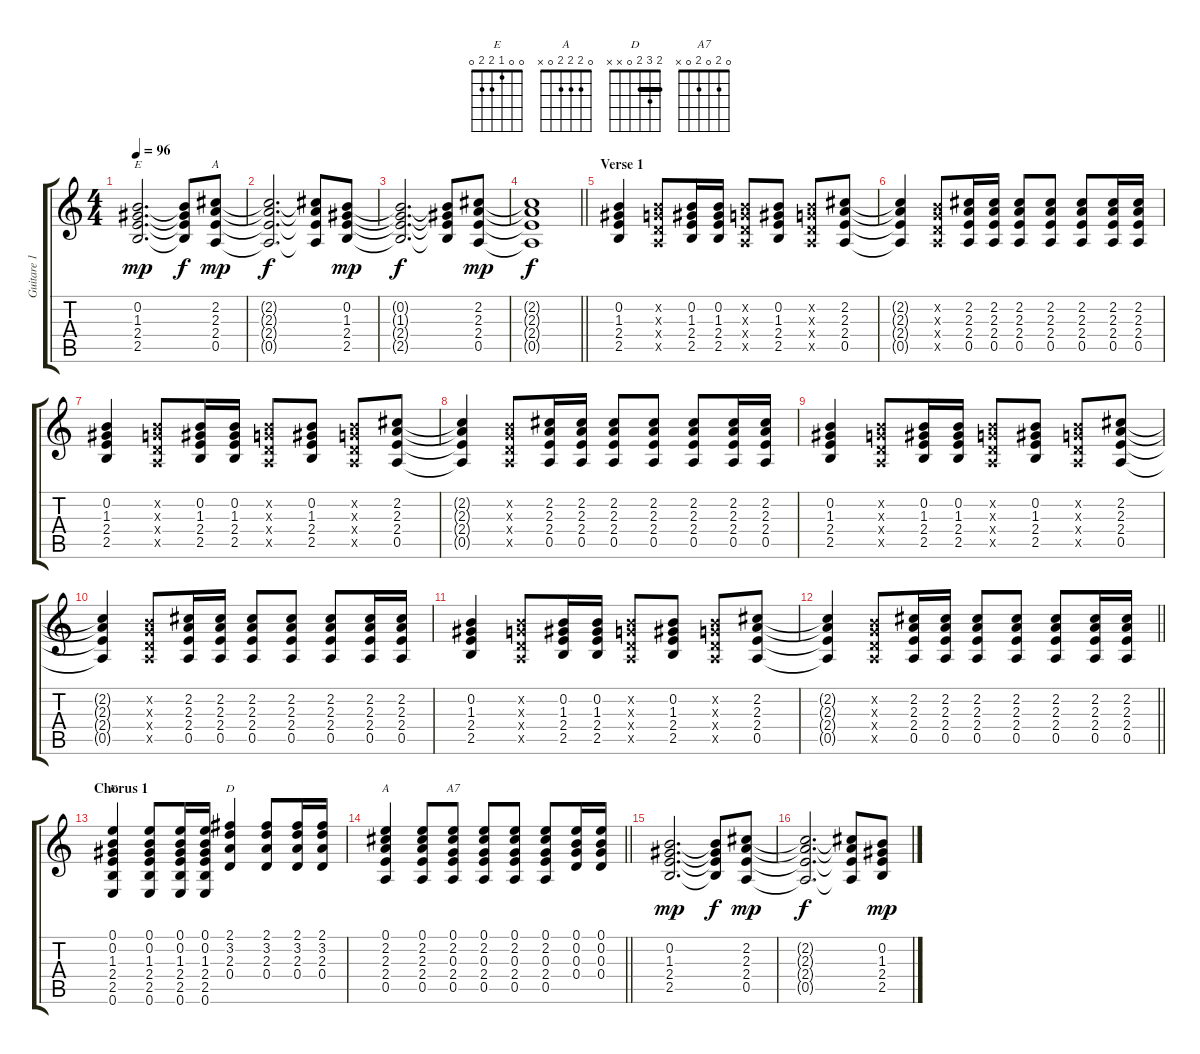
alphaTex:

\track ("Guitare 1 (Rythmique 1)" "Guitare 1 ") {instrument acousticguitarsteel}
\staff {score tabs}
\tuning (E4 B3 G3 D3 A2 E2) {hide}
\chord ("E" x 0 1 2 2 x)
\chord ("A" x 2 2 2 0 x) {barre 2}
\chord ("E" 0 0 1 2 2 0)
\chord ("D" 2 3 2 0 x x) {barre 2}
\chord ("A" 0 2 2 2 0 x)
\chord ("A7" 0 2 0 2 0 x)
\ts (4 4)
\tempo 96
\clef g2
\ks c
(0.2 1.3 2.4 2.5).2{d ch "E" dy mp instrument acousticguitarsteel} (0.2{t} 1.3{t} 2.4{t} 2.5{t}).8{dy f} (2.2 2.3 2.4 0.5).8{ch "A" dy mp} |
(2.2{t} 2.3{t} 2.4{t} 0.5{t}).2{d dy f} (2.2{t} 2.3{t} 2.4{t} 0.5{t}).8 (0.2 1.3 2.4 2.5).8{dy mp} |
(0.2{t} 1.3{t} 2.4{t} 2.5{t}).2{d dy f} (0.2{t} 1.3{t} 2.4{t} 2.5{t}).8 (2.2 2.3 2.4 0.5).8{dy mp} |
\barLineRight lightlight
(2.2{t} 2.3{t} 2.4{t} 0.5{t}).1{dy f} |
\section ("" "Verse 1")
(0.2 1.3 2.4 2.5).4 (0.2{x} 0.3{x} 0.4{x} 0.5{x}).8 (0.2 1.3 2.4 2.5).16 (0.2 1.3 2.4 2.5).16 (0.2{x} 0.3{x} 0.4{x} 0.5{x}).8 (0.2 1.3 2.4 2.5).8 (0.2{x} 0.3{x} 0.4{x} 0.5{x}).8 (2.2 2.3 2.4 0.5).8 |
(2.2{t} 2.3{t} 2.4{t} 0.5{t}).4 (0.2{x} 0.3{x} 0.4{x} 0.5{x}).8 (2.2 2.3 2.4 0.5).16 (2.2 2.3 2.4 0.5).16 (2.2 2.3 2.4 0.5).8 (2.2 2.3 2.4 0.5).8 (2.2 2.3 2.4 0.5).8 (2.2 2.3 2.4 0.5).16 (2.2 2.3 2.4 0.5).16 |
(0.2 1.3 2.4 2.5).4 (0.2{x} 0.3{x} 0.4{x} 0.5{x}).8 (0.2 1.3 2.4 2.5).16 (0.2 1.3 2.4 2.5).16 (0.2{x} 0.3{x} 0.4{x} 0.5{x}).8 (0.2 1.3 2.4 2.5).8 (0.2{x} 0.3{x} 0.4{x} 0.5{x}).8 (2.2 2.3 2.4 0.5).8 |
(2.2{t} 2.3{t} 2.4{t} 0.5{t}).4 (0.2{x} 0.3{x} 0.4{x} 0.5{x}).8 (2.2 2.3 2.4 0.5).16 (2.2 2.3 2.4 0.5).16 (2.2 2.3 2.4 0.5).8 (2.2 2.3 2.4 0.5).8 (2.2 2.3 2.4 0.5).8 (2.2 2.3 2.4 0.5).16 (2.2 2.3 2.4 0.5).16 |
(0.2 1.3 2.4 2.5).4 (0.2{x} 0.3{x} 0.4{x} 0.5{x}).8 (0.2 1.3 2.4 2.5).16 (0.2 1.3 2.4 2.5).16 (0.2{x} 0.3{x} 0.4{x} 0.5{x}).8 (0.2 1.3 2.4 2.5).8 (0.2{x} 0.3{x} 0.4{x} 0.5{x}).8 (2.2 2.3 2.4 0.5).8 |
(2.2{t} 2.3{t} 2.4{t} 0.5{t}).4 (0.2{x} 0.3{x} 0.4{x} 0.5{x}).8 (2.2 2.3 2.4 0.5).16 (2.2 2.3 2.4 0.5).16 (2.2 2.3 2.4 0.5).8 (2.2 2.3 2.4 0.5).8 (2.2 2.3 2.4 0.5).8 (2.2 2.3 2.4 0.5).16 (2.2 2.3 2.4 0.5).16 |
(0.2 1.3 2.4 2.5).4 (0.2{x} 0.3{x} 0.4{x} 0.5{x}).8 (0.2 1.3 2.4 2.5).16 (0.2 1.3 2.4 2.5).16 (0.2{x} 0.3{x} 0.4{x} 0.5{x}).8 (0.2 1.3 2.4 2.5).8 (0.2{x} 0.3{x} 0.4{x} 0.5{x}).8 (2.2 2.3 2.4 0.5).8 |
\barLineRight lightlight
(2.2{t} 2.3{t} 2.4{t} 0.5{t}).4 (0.2{x} 0.3{x} 0.4{x} 0.5{x}).8 (2.2 2.3 2.4 0.5).16 (2.2 2.3 2.4 0.5).16 (2.2 2.3 2.4 0.5).8 (2.2 2.3 2.4 0.5).8 (2.2 2.3 2.4 0.5).8 (2.2 2.3 2.4 0.5).16 (2.2 2.3 2.4 0.5).16 |
\section ("" "Chorus 1")
(0.1 0.2 1.3 2.4 2.5 0.6).4{ch "E"} (0.1 0.2 1.3 2.4 2.5 0.6).8 (0.1 0.2 1.3 2.4 2.5 0.6).16 (0.1 0.2 1.3 2.4 2.5 0.6).16 (2.1 3.2 2.3 0.4).4{ch "D"} (2.1 3.2 2.3 0.4).8 (2.1 3.2 2.3 0.4).16 (2.1 3.2 2.3 0.4).16 |
\barLineRight lightlight
(0.1 2.2 2.3 2.4 0.5).4{ch "A"} (0.1 2.2 2.3 2.4 0.5).8 (0.1 2.2 0.3 2.4 0.5).8{ch "A7"} (0.1 2.2 0.3 2.4 0.5).8 (0.1 2.2 0.3 2.4 0.5).8 (0.1 2.2 0.3 2.4 0.5).8 (0.1 0.2 0.3 0.4).16 (0.1 0.2 0.3 0.4).16 |
(0.2 1.3 2.4 2.5).2{d dy mp} (0.2{t} 1.3{t} 2.4{t} 2.5{t}).8{dy f} (2.2 2.3 2.4 0.5).8{dy mp} |
(2.2{t} 2.3{t} 2.4{t} 0.5{t}).2{d dy f} (2.2{t} 2.3{t} 2.4{t} 0.5{t}).8 (0.2 1.3 2.4 2.5).8{dy mp}
